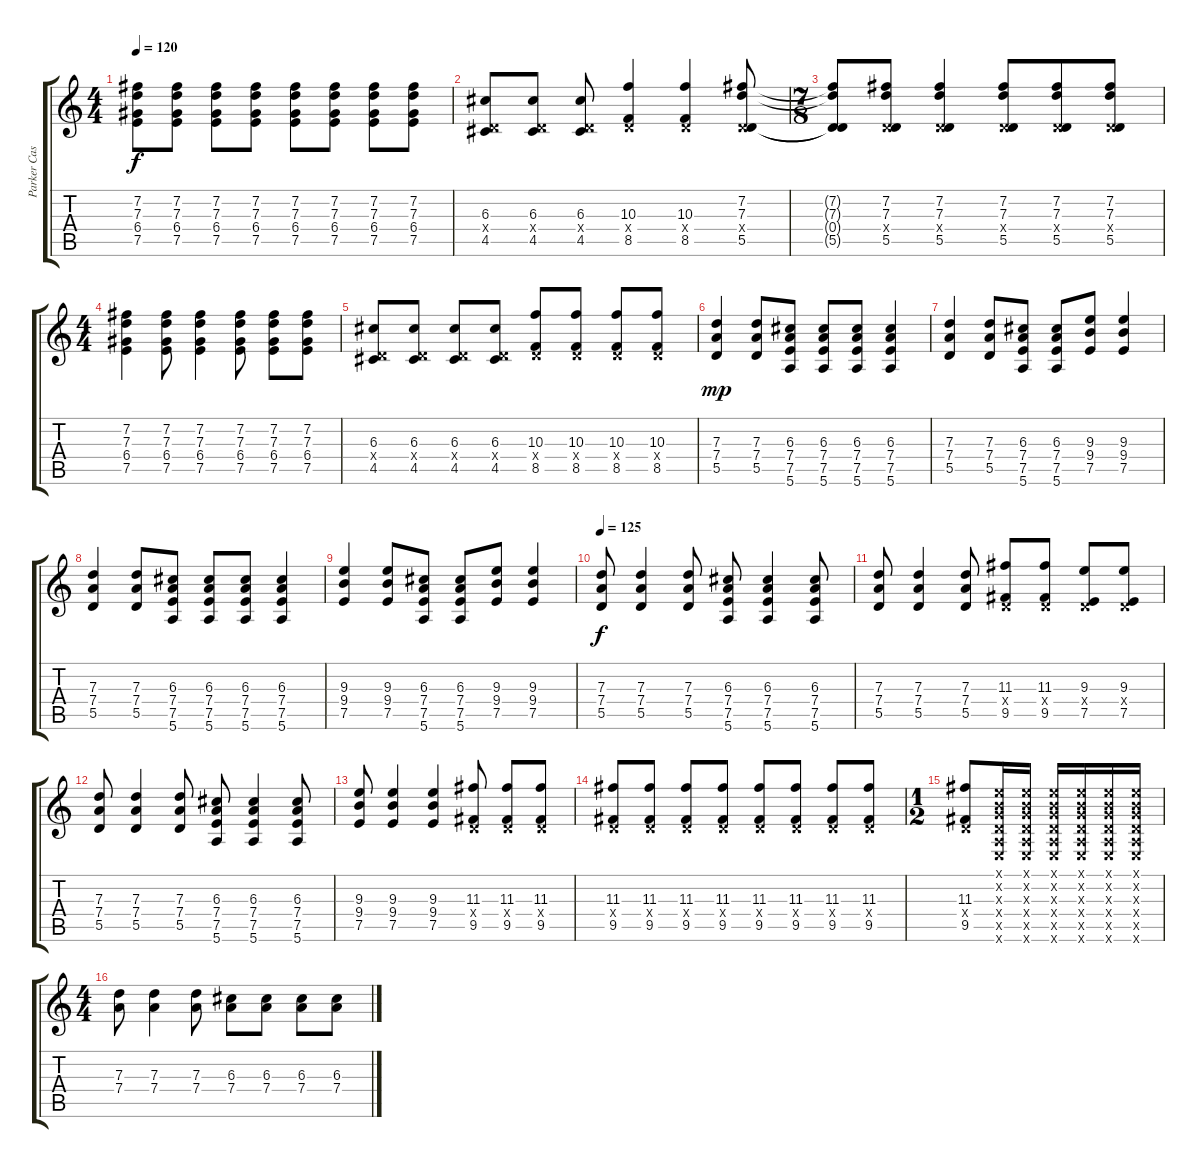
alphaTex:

\track ("Parker Case" "Parker Cas") {instrument acousticguitarsteel}
\staff {score tabs}
\tuning (E4 B3 G3 D3 A2 E2) {hide}
\ts (4 4)
\tempo 120
\clef g2
\ks c
(7.2 7.3 6.4 7.5).8{dy f} (7.2 7.3 6.4 7.5).8 (7.2 7.3 6.4 7.5).8 (7.2 7.3 6.4 7.5).8 (7.2 7.3 6.4 7.5).8 (7.2 7.3 6.4 7.5).8 (7.2 7.3 6.4 7.5).8 (7.2 7.3 6.4 7.5).8 |
(6.3 0.4{x} 4.5).8 (6.3 0.4{x} 4.5).8 (6.3 0.4{x} 4.5).8 (10.3 0.4{x} 8.5).4 (10.3 0.4{x} 8.5).4 (7.2 7.3 0.4{x} 5.5).8 |
\ts (7 8)
(7.2{t} 7.3{t} 0.4{t} 5.5{t}).8 (7.2 7.3 0.4{x} 5.5).8 (7.2 7.3 0.4{x} 5.5).4 (7.2 7.3 0.4{x} 5.5).8 (7.2 7.3 0.4{x} 5.5).8 (7.2 7.3 0.4{x} 5.5).8 |
\ts (4 4)
(7.2 7.3 6.4 7.5).4 (7.2 7.3 6.4 7.5).8 (7.2 7.3 6.4 7.5).4 (7.2 7.3 6.4 7.5).8 (7.2 7.3 6.4 7.5).8 (7.2 7.3 6.4 7.5).8 |
(6.3 0.4{x} 4.5).8 (6.3 0.4{x} 4.5).8 (6.3 0.4{x} 4.5).8 (6.3 0.4{x} 4.5).8 (10.3 0.4{x} 8.5).8 (10.3 0.4{x} 8.5).8 (10.3 0.4{x} 8.5).8 (10.3 0.4{x} 8.5).8 |
(7.3 7.4 5.5).4{dy mp} (7.3 7.4 5.5).8 (6.3 7.4 7.5 5.6).8 (6.3 7.4 7.5 5.6).8 (6.3 7.4 7.5 5.6).8 (6.3 7.4 7.5 5.6).4 |
(7.3 7.4 5.5).4 (7.3 7.4 5.5).8 (6.3 7.4 7.5 5.6).8 (6.3 7.4 7.5 5.6).8 (9.3 9.4 7.5).8 (9.3 9.4 7.5).4 |
(7.3 7.4 5.5).4 (7.3 7.4 5.5).8 (6.3 7.4 7.5 5.6).8 (6.3 7.4 7.5 5.6).8 (6.3 7.4 7.5 5.6).8 (6.3 7.4 7.5 5.6).4 |
(9.3 9.4 7.5).4 (9.3 9.4 7.5).8 (6.3 7.4 7.5 5.6).8 (6.3 7.4 7.5 5.6).8 (9.3 9.4 7.5).8 (9.3 9.4 7.5).4 |
\tempo 125
(7.3 7.4 5.5).8{dy f} (7.3 7.4 5.5).4 (7.3 7.4 5.5).8 (6.3 7.4 7.5 5.6).8 (6.3 7.4 7.5 5.6).4 (6.3 7.4 7.5 5.6).8 |
(7.3 7.4 5.5).8 (7.3 7.4 5.5).4 (7.3 7.4 5.5).8 (11.3 0.4{x} 9.5).8 (11.3 0.4{x} 9.5).8 (9.3 0.4{x} 7.5).8 (9.3 0.4{x} 7.5).8 |
(7.3 7.4 5.5).8 (7.3 7.4 5.5).4 (7.3 7.4 5.5).8 (6.3 7.4 7.5 5.6).8 (6.3 7.4 7.5 5.6).4 (6.3 7.4 7.5 5.6).8 |
(9.3 9.4 7.5).8 (9.3 9.4 7.5).4 (9.3 9.4 7.5).4 (11.3 0.4{x} 9.5).8 (11.3 0.4{x} 9.5).8 (11.3 0.4{x} 9.5).8 |
(11.3 0.4{x} 9.5).8 (11.3 0.4{x} 9.5).8 (11.3 0.4{x} 9.5).8 (11.3 0.4{x} 9.5).8 (11.3 0.4{x} 9.5).8 (11.3 0.4{x} 9.5).8 (11.3 0.4{x} 9.5).8 (11.3 0.4{x} 9.5).8 |
\ts (1 2)
(11.3 0.4{x} 9.5).8 (0.1{x} 0.2{x} 0.3{x} 0.4{x} 0.5{x} 0.6{x}).16 (0.1{x} 0.2{x} 0.3{x} 0.4{x} 0.5{x} 0.6{x}).16 (0.1{x} 0.2{x} 0.3{x} 0.4{x} 0.5{x} 0.6{x}).16 (0.1{x} 0.2{x} 0.3{x} 0.4{x} 0.5{x} 0.6{x}).16 (0.1{x} 0.2{x} 0.3{x} 0.4{x} 0.5{x} 0.6{x}).16 (0.1{x} 0.2{x} 0.3{x} 0.4{x} 0.5{x} 0.6{x}).16 |
\ts (4 4)
(7.3 7.4).8 (7.3 7.4).4 (7.3 7.4).8 (6.3 7.4).8 (6.3 7.4).8 (6.3 7.4).8 (6.3 7.4).8
